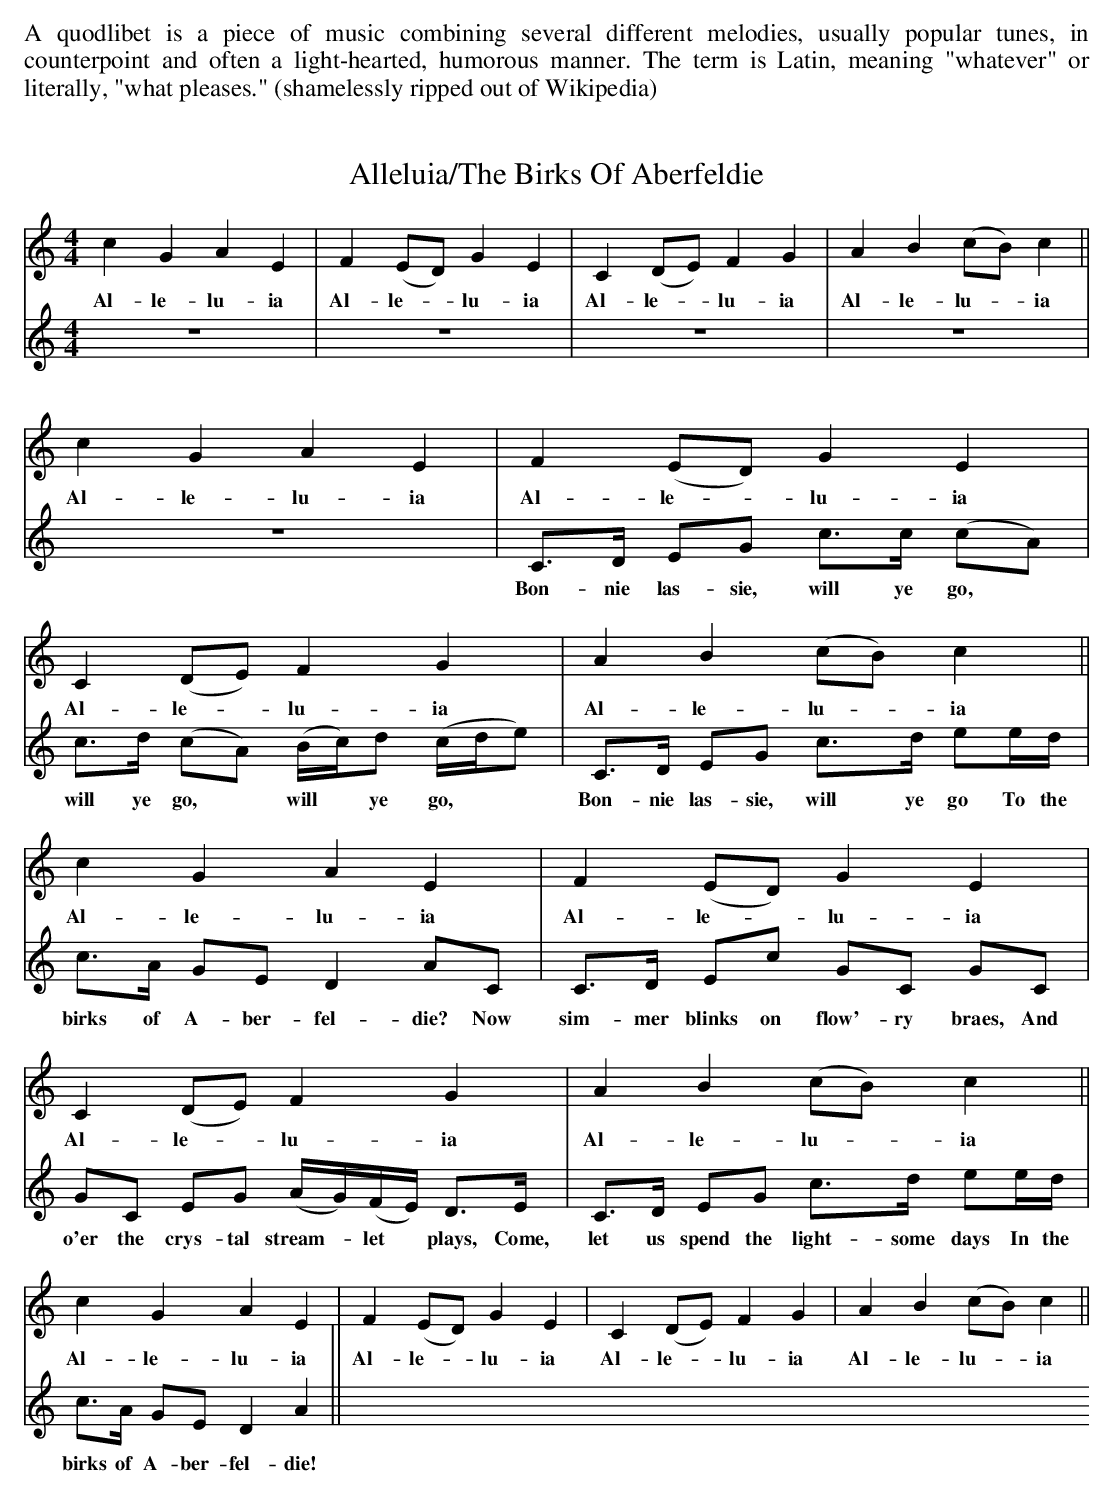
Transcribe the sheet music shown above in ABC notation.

X:1
T:Alleluia/The Birks Of Aberfeldie
M:4/4
L:1/16
K:C
V:1
c4 G4 A4 E4| F4 (E2D2) G4 E4| C4 (D2E2) F4 G4| A4 B4 (c2B2) c4||
w:Al-le-lu-ia Al-le-*lu-ia Al-le-*lu-ia Al-le-lu-*ia
c4 G4 A4 E4| F4 (E2D2) G4 E4| C4 (D2E2) F4 G4| A4 B4 (c2B2) c4||
w:Al-le-lu-ia Al-le-*lu-ia Al-le-*lu-ia Al-le-lu-*ia
c4 G4 A4 E4| F4 (E2D2) G4 E4| C4 (D2E2) F4 G4| A4 B4 (c2B2) c4||
w:Al-le-lu-ia Al-le-*lu-ia Al-le-*lu-ia Al-le-lu-*ia
c4 G4 A4 E4| F4 (E2D2) G4 E4| C4 (D2E2) F4 G4| A4 B4 (c2B2) c4||
w:Al-le-lu-ia Al-le-*lu-ia Al-le-*lu-ia Al-le-lu-*ia
V:2
z16|z16|z16|z16|z16|C3D E2G2 c3c (c2A2)| c3d (c2A2) (Bc)d2 (cde2)| C3D E2G2 c3d e2ed|c3A G2E2 D4 A2C2| C3D E2c2 G2C2 G2C2| G2C2 E2G2 (AG)(FE) D3E|C3D E2G2 c3d e2ed| c3A G2E2 D4 A4||
w: Bon-nie las-sie, will ye go,* will ye go,* will* ye go,** Bon-nie las-sie, will ye go To the birks of A-ber-fel-die? Now sim-mer blinks on flow'-ry braes, And o'er the crys-tal stream-*let* plays, Come, let us spend the light-some days In the birks of A-ber-fel-die!
